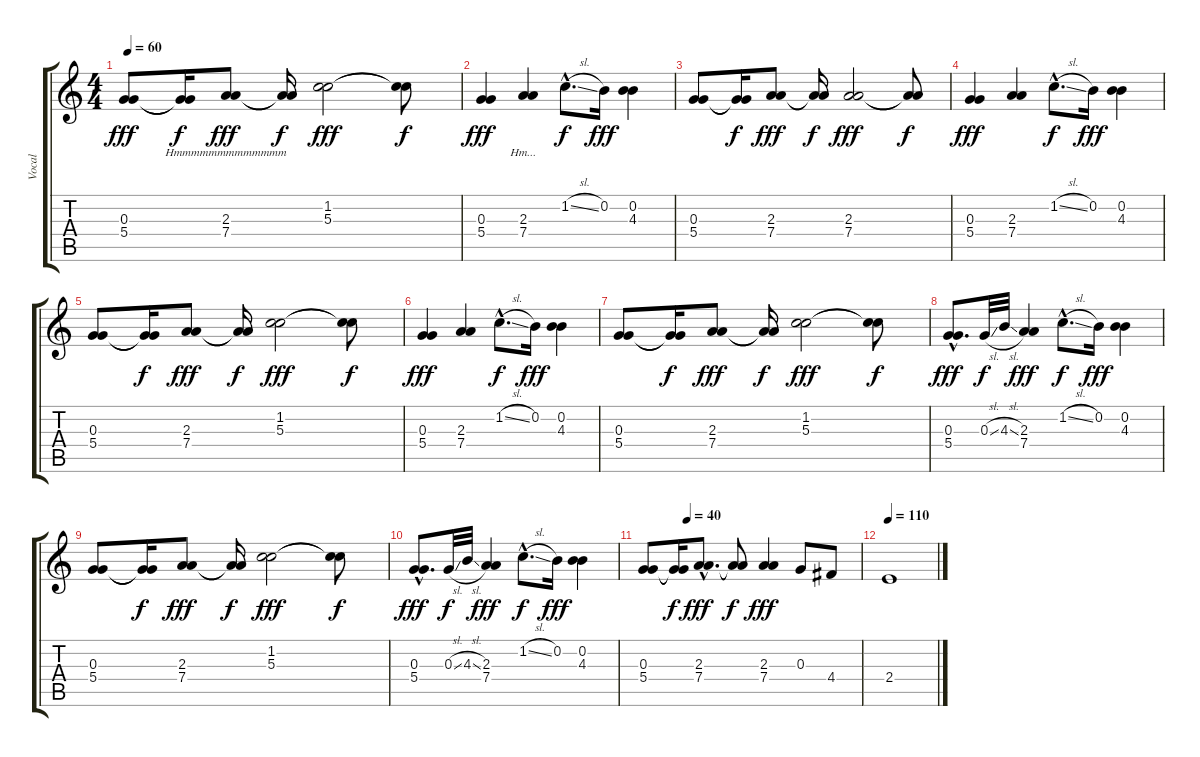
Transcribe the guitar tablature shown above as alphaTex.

\track ("Vocal" "Vocal") {instrument electricguitarjazz}
\staff {score tabs}
\tuning (E4 B3 G3 D3 A2 E2) {hide}
\ts (4 4)
\tempo 60
\clef g2
\ks c
(0.3 5.4).8{lyrics (0 "") lyrics (1 "") lyrics (2 "") lyrics (3 "") lyrics (4 "") dy fff} (0.3{t} 5.4{t}).16{lyrics (0 "") lyrics (1 "") lyrics (2 "") lyrics (3 "") lyrics (4 "") dy f} (2.3 7.4).8{lyrics (0 "Hmmmmmmmmmmmmm") lyrics (1 "") lyrics (2 "") lyrics (3 "") lyrics (4 "") dy fff} (2.3{t} 7.4{t}).16{lyrics (0 "") lyrics (1 "") lyrics (2 "") lyrics (3 "") lyrics (4 "") dy f} (1.2 5.3).2{lyrics (0 "") lyrics (1 "") lyrics (2 "") lyrics (3 "") lyrics (4 "") dy fff} (1.2{t} 5.3{t}).8{lyrics (0 "") lyrics (1 "") lyrics (2 "") lyrics (3 "") lyrics (4 "") dy f} |
(0.3 5.4).4{lyrics (0 "") lyrics (1 "") lyrics (2 "") lyrics (3 "") lyrics (4 "") dy fff} (2.3 7.4).4{lyrics (0 "Hm...") lyrics (1 "") lyrics (2 "") lyrics (3 "") lyrics (4 "")} 1.2{sl hac}.8{d dy f} 0.2.16{dy fff} (0.2 4.3).4 |
(0.3 5.4).8 (0.3{t} 5.4{t}).16{dy f} (2.3 7.4).8{dy fff} (2.3{t} 7.4{t}).16{dy f} (2.3 7.4).2{dy fff} (2.3{t} 7.4{t}).8{dy f} |
(0.3 5.4).4{dy fff} (2.3 7.4).4 1.2{sl hac}.8{d dy f} 0.2.16{dy fff} (0.2 4.3).4 |
(0.3 5.4).8 (0.3{t} 5.4{t}).16{dy f} (2.3 7.4).8{dy fff} (2.3{t} 7.4{t}).16{dy f} (1.2 5.3).2{dy fff} (1.2{t} 5.3{t}).8{dy f} |
(0.3 5.4).4{dy fff} (2.3 7.4).4 1.2{sl hac}.8{d dy f} 0.2.16{dy fff} (0.2 4.3).4 |
(0.3 5.4).8 (0.3{t} 5.4{t}).16{dy f} (2.3 7.4).8{dy fff} (2.3{t} 7.4{t}).16{dy f} (1.2 5.3).2{dy fff} (1.2{t} 5.3{t}).8{dy f} |
(0.3{hac} 5.4{hac}).8{d dy fff} 0.3{sl}.32{dy f} 4.3{sl}.32 (2.3 7.4).4{dy fff} 1.2{sl hac}.8{d dy f} 0.2.16{dy fff} (0.2 4.3).4 |
(0.3 5.4).8 (0.3{t} 5.4{t}).16{dy f} (2.3 7.4).8{dy fff} (2.3{t} 7.4{t}).16{dy f} (1.2 5.3).2{dy fff} (1.2{t} 5.3{t}).8{dy f} |
(0.3{hac} 5.4{hac}).8{d dy fff} 0.3{sl}.32{dy f} 4.3{sl}.32 (2.3 7.4).4{dy fff} 1.2{sl hac}.8{d dy f} 0.2.16{dy fff} (0.2 4.3).4 |
\tempo (40 0.1875)
(0.3 5.4).8 (0.3{t} 5.4{t}).16{dy f} (2.3{hac} 7.4{hac}).8{d dy fff} (2.3{t} 7.4{t}).8{dy f} (2.3 7.4).4{dy fff} 0.3.8 4.4.8 |
\tempo 110
2.4.1
